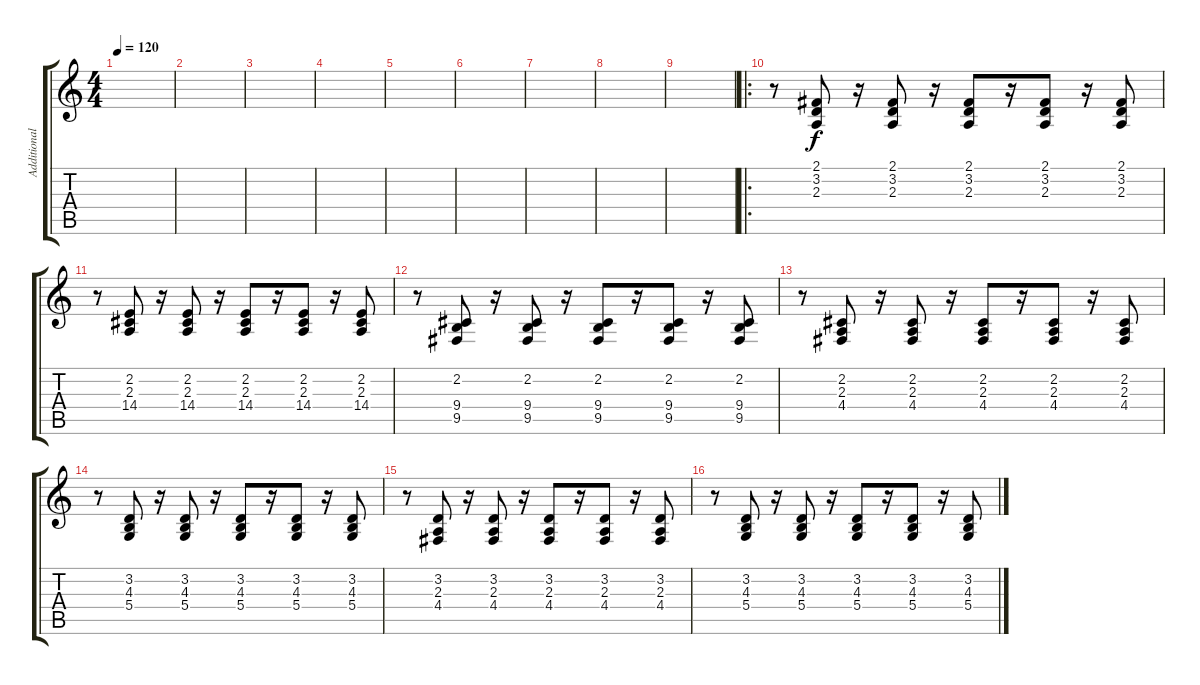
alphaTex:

\track ("Additional Piano" "Additional") {instrument honkytonkpiano}
\staff {score tabs}
\tuning (E4 B3 G3 D3 A2 E2) {hide}
\ts (4 4)
\tempo 120
\clef g2
\ks c
|
|
|
|
|
|
|
|
|
\ro
r.8 (2.1 3.2 2.3).8 r.16 (2.1 3.2 2.3).8 r.16 (2.1 3.2 2.3).8 r.16 (2.1 3.2 2.3).8 r.16 (2.1 3.2 2.3).8 |
r.8 (2.2 2.3 14.4).8 r.16 (2.2 2.3 14.4).8 r.16 (2.2 2.3 14.4).8 r.16 (2.2 2.3 14.4).8 r.16 (2.2 2.3 14.4).8 |
r.8 (2.2 9.4 9.5).8 r.16 (2.2 9.4 9.5).8 r.16 (2.2 9.4 9.5).8 r.16 (2.2 9.4 9.5).8 r.16 (2.2 9.4 9.5).8 |
r.8 (2.2 2.3 4.4).8 r.16 (2.2 2.3 4.4).8 r.16 (2.2 2.3 4.4).8 r.16 (2.2 2.3 4.4).8 r.16 (2.2 2.3 4.4).8 |
r.8 (3.2 4.3 5.4).8 r.16 (3.2 4.3 5.4).8 r.16 (3.2 4.3 5.4).8 r.16 (3.2 4.3 5.4).8 r.16 (3.2 4.3 5.4).8 |
r.8 (3.2 2.3 4.4).8 r.16 (3.2 2.3 4.4).8 r.16 (3.2 2.3 4.4).8 r.16 (3.2 2.3 4.4).8 r.16 (3.2 2.3 4.4).8 |
r.8 (3.2 4.3 5.4).8 r.16 (3.2 4.3 5.4).8 r.16 (3.2 4.3 5.4).8 r.16 (3.2 4.3 5.4).8 r.16 (3.2 4.3 5.4).8
